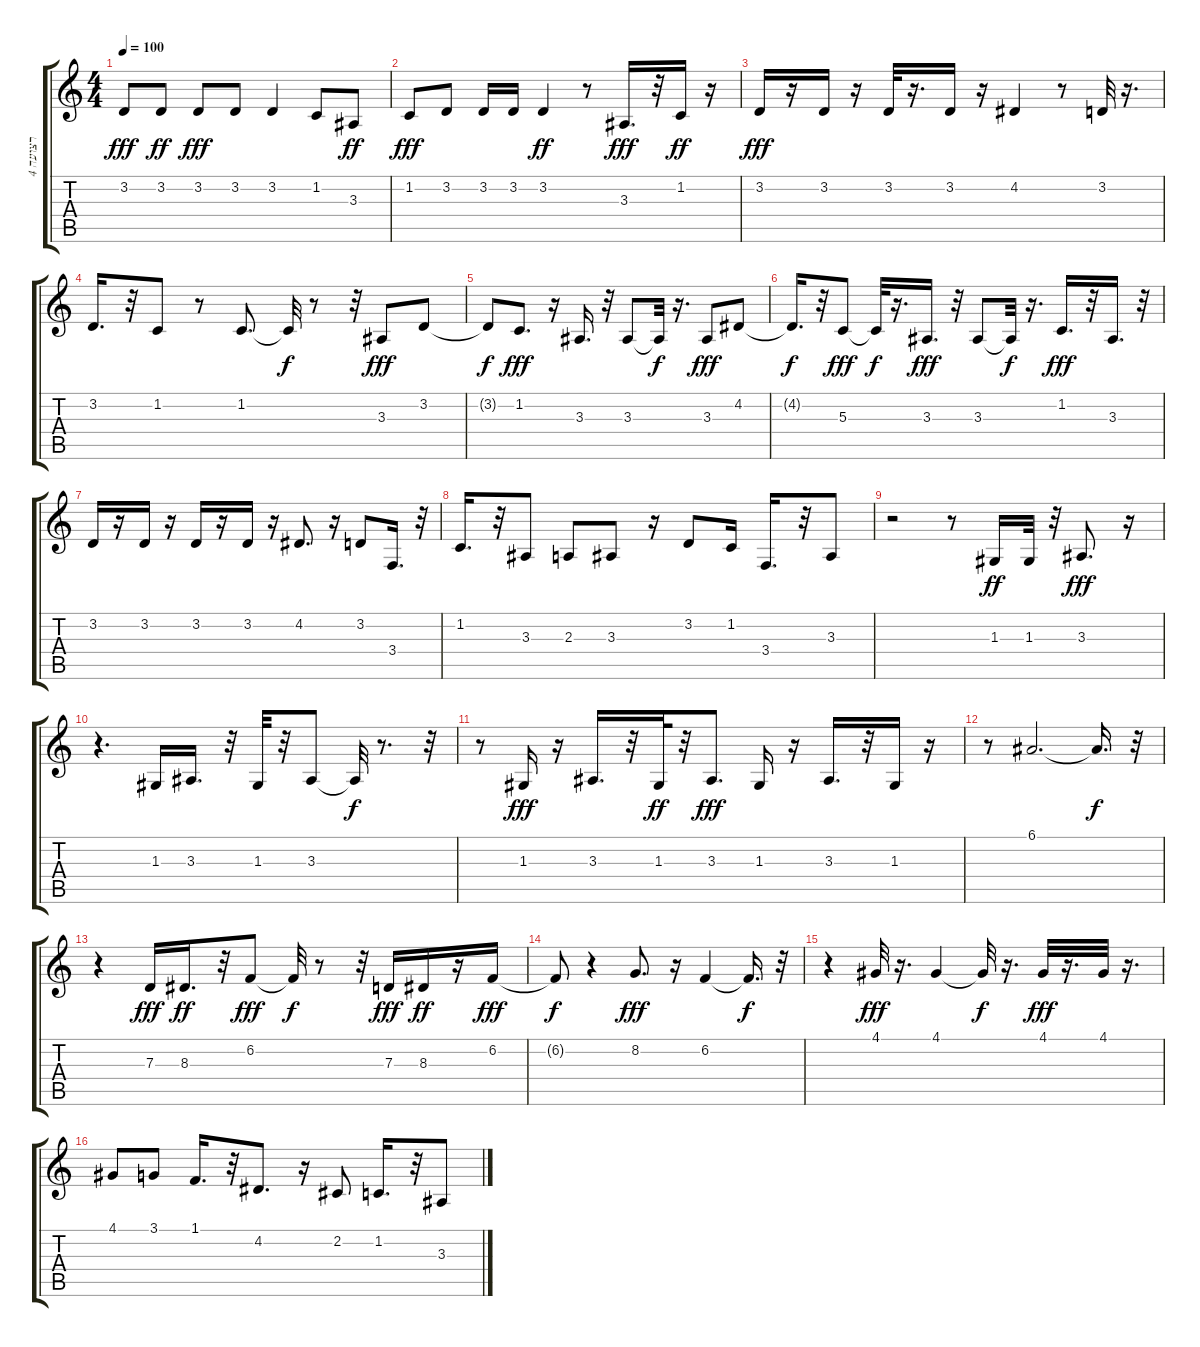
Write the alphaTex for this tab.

\track ("רצועה 4" "רצועה 4") {instrument electricgrandpiano}
\staff {score tabs}
\tuning (E4 B3 G3 D3 A2 E2) {hide}
\ts (4 4)
\tempo 100
\clef g2
\ks c
3.2.8{dy fff} 3.2.8{dy ff} 3.2.8{dy fff} 3.2.8 3.2.4 1.2.8 3.3.8{dy ff} |
1.2.8{dy fff} 3.2.8 3.2.16 3.2.16 3.2.4{dy ff} r.8 3.3.16{d dy fff} r.32 1.2.16{dy ff} r.16 |
3.2.16{dy fff} r.16 3.2.16 r.16 3.2.32 r.16{d} 3.2.16 r.16 4.2.4 r.8 3.2.32 r.16{d} |
3.2.16{d} r.32 1.2.8 r.8 1.2.8{d} 1.2{t}.32{dy f} r.8 r.32 3.3.8{dy fff} 3.2.8 |
3.2{t}.8{dy f} 1.2.8{d dy fff} r.16 3.3.16{d} r.32 3.3.8 3.3{t}.32{dy f} r.16{d} 3.3.8{dy fff} 4.2.8 |
4.2{t}.16{d dy f} r.32 5.3.8{dy fff} 5.3{t}.32{dy f} r.16{d} 3.3.16{d dy fff} r.32 3.3.8 3.3{t}.32{dy f} r.16{d} 1.2.16{d dy fff} r.32 3.3.16{d} r.32 |
3.2.16 r.16 3.2.16 r.16 3.2.16 r.16 3.2.16 r.16 4.2.8{d} r.16 3.2.8 3.4.16{d} r.32 |
1.2.16{d} r.32 3.3.8 2.3.8 3.3.8 r.16 3.2.8 1.2.16 3.4.16{d} r.32 3.3.8 |
r.2 r.8 1.3.16{dy ff} 1.3.32 r.32 3.3.8{d dy fff} r.16 |
r.4{d} 1.3.16 3.3.16{d} r.32 1.3.32 r.32 3.3.8 3.3{t}.32{dy f} r.8{d} r.32 |
r.8 1.3.16{dy fff} r.16 3.3.16{d} r.32 1.3.32{dy ff} r.32 3.3.8{d dy fff} 1.3.16 r.16 3.3.16{d} r.32 1.3.16 r.16 |
r.8 6.1.2{d} 6.1{t}.16{d dy f} r.32 |
r.4 7.3.16{dy fff} 8.3.16{d dy ff} r.32 6.2.8{dy fff} 6.2{t}.32{dy f} r.8 r.32 7.3.16{dy fff} 8.3.16{dy ff} r.16 6.2.16{dy fff} |
6.2{t}.8{dy f} r.4 8.2.8{d dy fff} r.16 6.2.4 6.2{t}.16{d dy f} r.32 |
r.4 4.1.32{dy fff} r.16{d} 4.1.4 4.1{t}.32{dy f} r.16{d} 4.1.32{dy fff} r.16{d} 4.1.32 r.16{d} |
4.1.8 3.1.8 1.1.16{d} r.32 4.2.8{d} r.16 2.2.8 1.2.16{d} r.32 3.3.8
